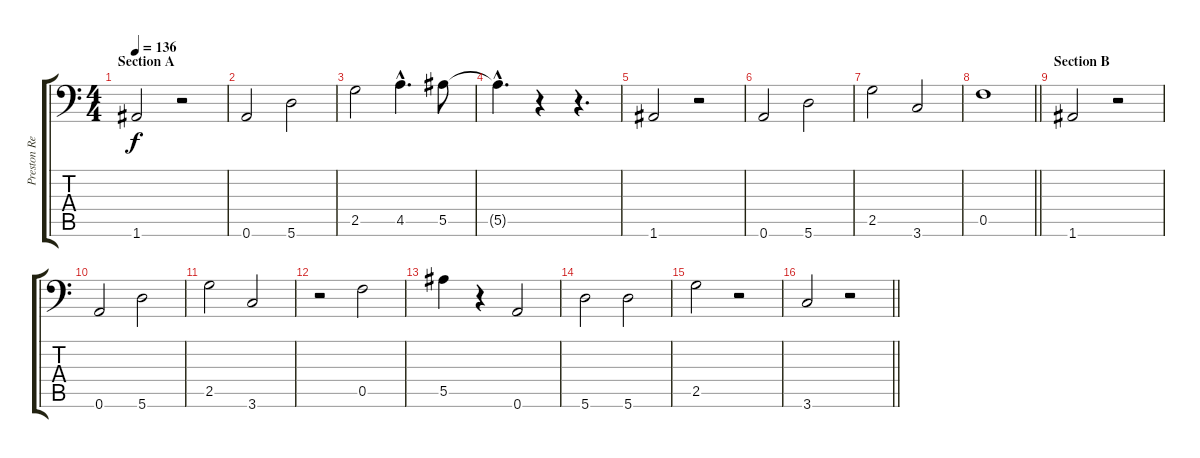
\track ("Preston Reed" "Preston Re") {instrument acousticguitarsteel}
\staff {score tabs}
\tuning (C4 G3 F3 C3 F2 A1) {hide}
\ts (4 4)
\section ("" "Section A")
\tempo 136
\clef f4
\ks c
1.6.2{dy f instrument acousticguitarsteel} r.2 |
0.6.2 5.6.2 |
2.5.2 4.5{hac}.4{d} 5.5.8 |
5.5{hac t}.4{d} r.4 r.4{d} |
1.6.2 r.2 |
0.6.2 5.6.2 |
2.5.2 3.6.2 |
\barLineRight lightlight
0.5.1 |
\section ("" "Section B")
1.6.2 r.2 |
0.6.2 5.6.2 |
2.5.2 3.6.2 |
r.2 0.5.2 |
5.5.4 r.4 0.6.2 |
5.6.2 5.6.2 |
2.5.2 r.2 |
\barLineRight lightlight
3.6.2 r.2
